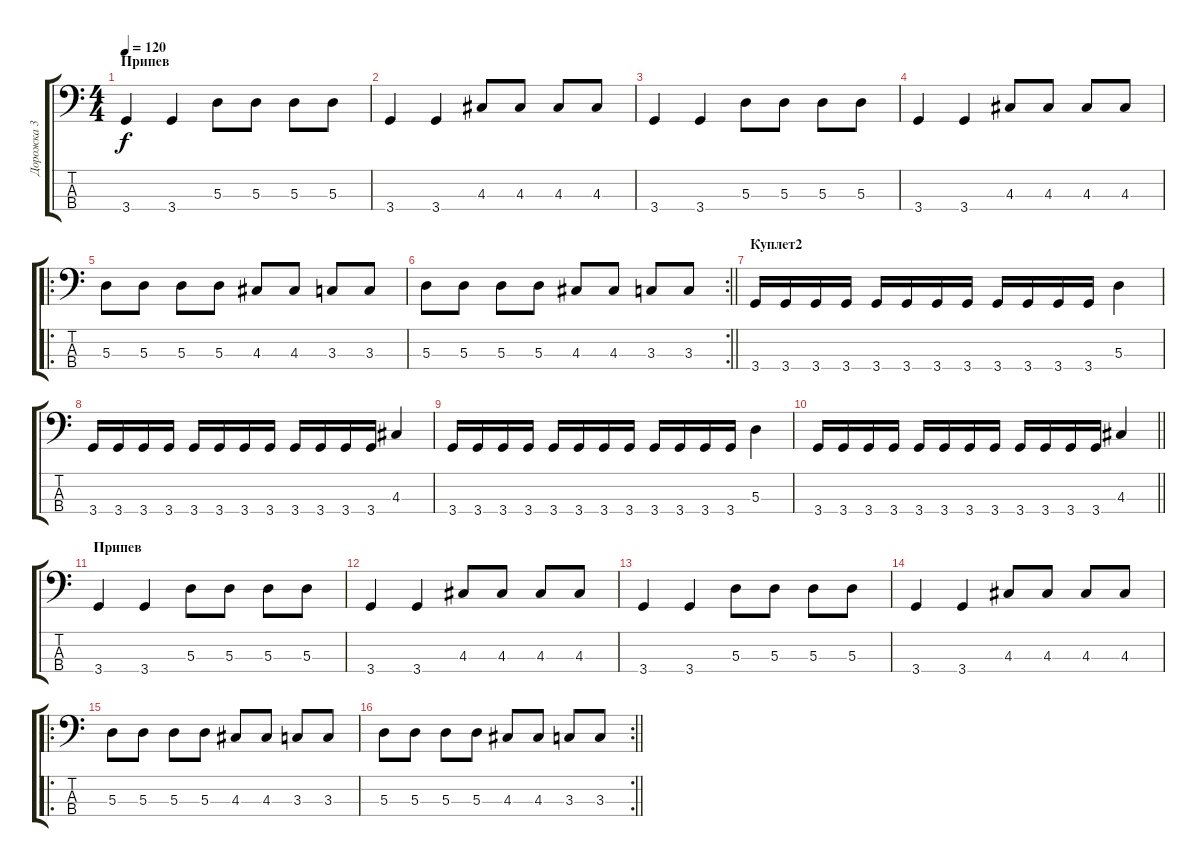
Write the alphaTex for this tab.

\track ("Дорожка 3" "Дорожка 3") {instrument electricbasspick}
\staff {score tabs}
\tuning (G2 D2 A1 E1) {hide}
\ts (4 4)
\section ("" "Припев")
\tempo 120
\clef f4
\ks c
3.4.4{dy f} 3.4.4 5.3.8 5.3.8 5.3.8 5.3.8 |
3.4.4 3.4.4 4.3.8 4.3.8 4.3.8 4.3.8 |
3.4.4 3.4.4 5.3.8 5.3.8 5.3.8 5.3.8 |
3.4.4 3.4.4 4.3.8 4.3.8 4.3.8 4.3.8 |
\ro
5.3.8 5.3.8 5.3.8 5.3.8 4.3.8 4.3.8 3.3.8 3.3.8 |
\rc 2
\barLineRight lightlight
5.3.8 5.3.8 5.3.8 5.3.8 4.3.8 4.3.8 3.3.8 3.3.8 |
\section ("" "Куплет2")
3.4.16 3.4.16 3.4.16 3.4.16 3.4.16 3.4.16 3.4.16 3.4.16 3.4.16 3.4.16 3.4.16 3.4.16 5.3.4 |
3.4.16 3.4.16 3.4.16 3.4.16 3.4.16 3.4.16 3.4.16 3.4.16 3.4.16 3.4.16 3.4.16 3.4.16 4.3.4 |
3.4.16 3.4.16 3.4.16 3.4.16 3.4.16 3.4.16 3.4.16 3.4.16 3.4.16 3.4.16 3.4.16 3.4.16 5.3.4 |
\barLineRight lightlight
3.4.16 3.4.16 3.4.16 3.4.16 3.4.16 3.4.16 3.4.16 3.4.16 3.4.16 3.4.16 3.4.16 3.4.16 4.3.4 |
\section ("" "Припев")
3.4.4 3.4.4 5.3.8 5.3.8 5.3.8 5.3.8 |
3.4.4 3.4.4 4.3.8 4.3.8 4.3.8 4.3.8 |
3.4.4 3.4.4 5.3.8 5.3.8 5.3.8 5.3.8 |
3.4.4 3.4.4 4.3.8 4.3.8 4.3.8 4.3.8 |
\ro
5.3.8 5.3.8 5.3.8 5.3.8 4.3.8 4.3.8 3.3.8 3.3.8 |
\rc 2
\barLineRight lightlight
5.3.8 5.3.8 5.3.8 5.3.8 4.3.8 4.3.8 3.3.8 3.3.8
